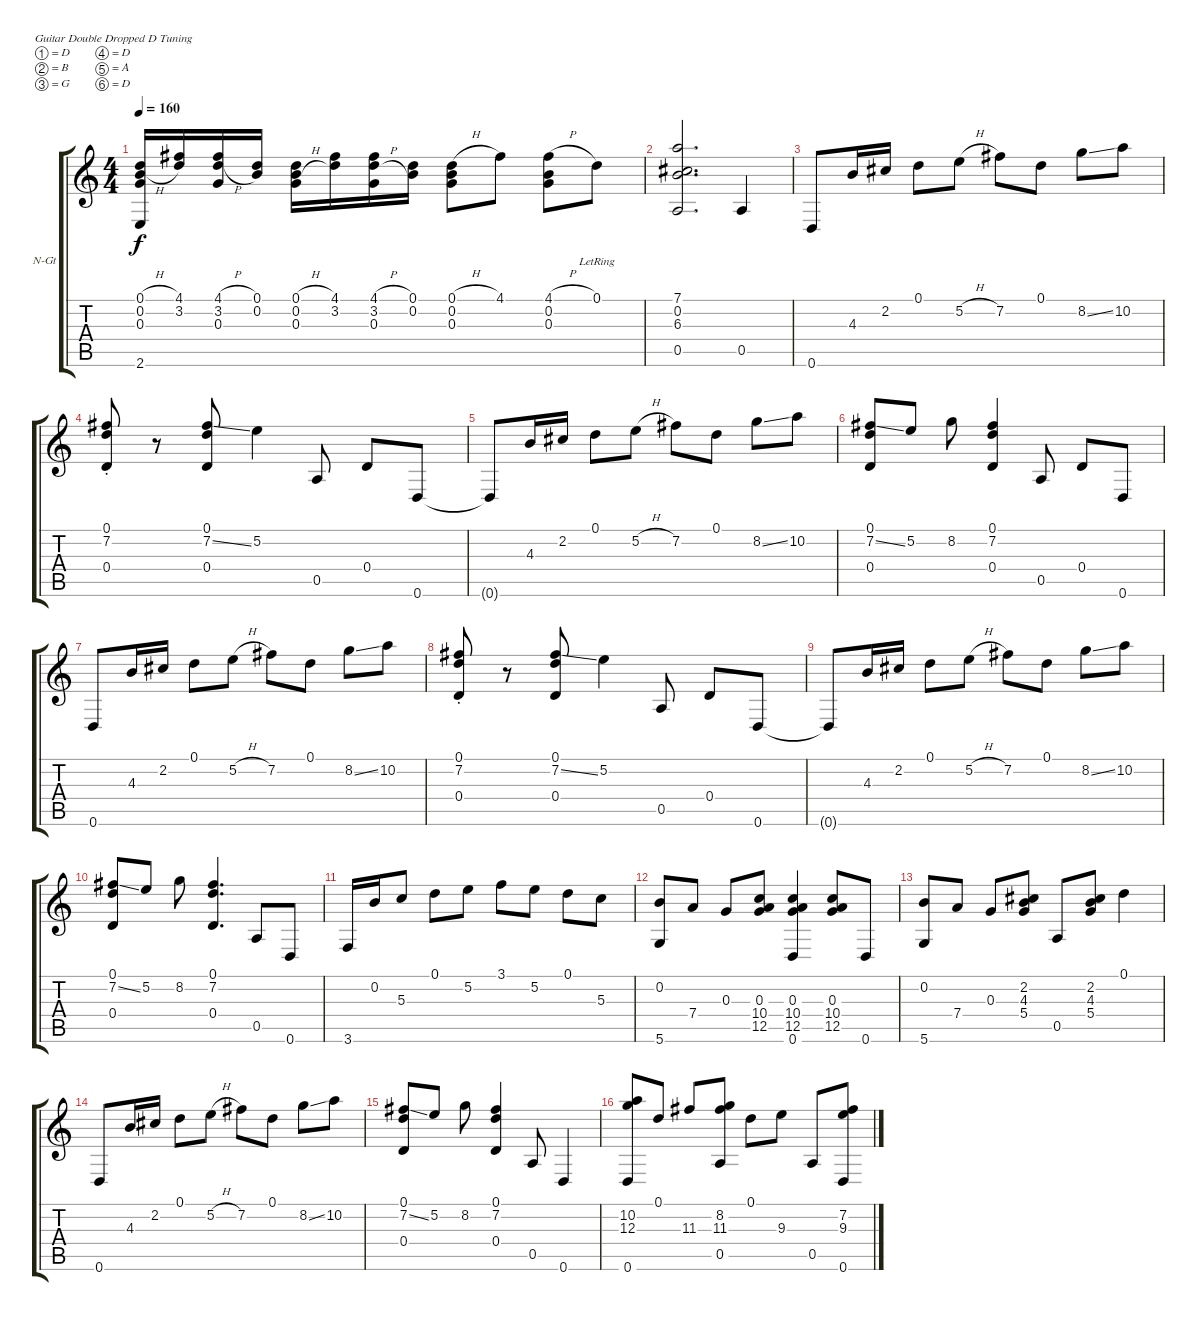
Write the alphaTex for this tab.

\bracketExtendMode groupsimilarinstruments
\firstSystemTrackNameOrientation horizontal
\otherSystemsTrackNameOrientation horizontal
\track ("Track 1" "N-Gt") {instrument acousticguitarnylon}
\staff {score tabs}
\tuning (D4 B3 G3 D3 A2 D2)
\ts (4 4)
\tempo 160
\clef g2
\ks c
(0.1{h} 0.2{h} 0.3 2.6).16{dy f} (4.1 3.2).16 (4.1{h} 3.2{h} 0.3).16 (0.1 0.2).16 (0.1{h} 0.2{h} 0.3).16 (4.1 3.2).16 (4.1{h} 3.2{h} 0.3).16 (0.1 0.2).16 (0.1{h} 0.2 0.3).8 4.1.8 (4.1{h} 0.2 0.3).8 0.1{lr}.8 |
(7.1 0.2 6.3 0.5).2{d} 0.5.4 |
0.6.8 4.3.16 2.2.16 0.1.8 5.2{h}.8 7.2.8 0.1.8 8.2{ss}.8 10.2.8 |
(0.1{st} 7.2 0.4).8 r.8 (0.1 7.2{ss} 0.4).8 5.2.4 0.5.8 0.4.8 0.6.8 |
0.6{t}.8 4.3.16 2.2.16 0.1.8 5.2{h}.8 7.2.8 0.1.8 8.2{ss}.8 10.2.8 |
(0.1 7.2{ss} 0.4).8 5.2.8 8.2.8 (0.1 7.2 0.4).4 0.5.8 0.4.8 0.6.8 |
0.6.8 4.3.16 2.2.16 0.1.8 5.2{h}.8 7.2.8 0.1.8 8.2{ss}.8 10.2.8 |
(0.1{st} 7.2 0.4).8 r.8 (0.1 7.2{ss} 0.4).8 5.2.4 0.5.8 0.4.8 0.6.8 |
0.6{t}.8 4.3.16 2.2.16 0.1.8 5.2{h}.8 7.2.8 0.1.8 8.2{ss}.8 10.2.8 |
(0.1 7.2{ss} 0.4).8 5.2.8 8.2.8 (0.1 7.2 0.4).4{d} 0.5.8 0.6.8 |
3.6.16 0.2.16 5.3.8 0.1.8 5.2.8 3.1.8 5.2.8 0.1.8 5.3.8 |
(0.2 5.6).8 7.4.8 0.3.8 (0.3 10.4 12.5).8 (0.3 10.4 12.5 0.6).4 (0.3 10.4 12.5).8 0.6.8 |
(0.2 5.6).8 7.4.8 0.3.8 (2.2 4.3 5.4).8 0.5.8 (2.2 4.3 5.4).8 0.1.4 |
0.6.8 4.3.16 2.2.16 0.1.8 5.2{h}.8 7.2.8 0.1.8 8.2{ss}.8 10.2.8 |
(0.1 7.2{ss} 0.4).8 5.2.8 8.2.8 (0.1 7.2 0.4).4 0.5.8 0.6.4 |
(10.2 12.3 0.6).8 0.1.8 11.3.8 (8.2 11.3 0.5).8 0.1.8 9.3.8 0.5.8 (7.2 9.3 0.6).8
